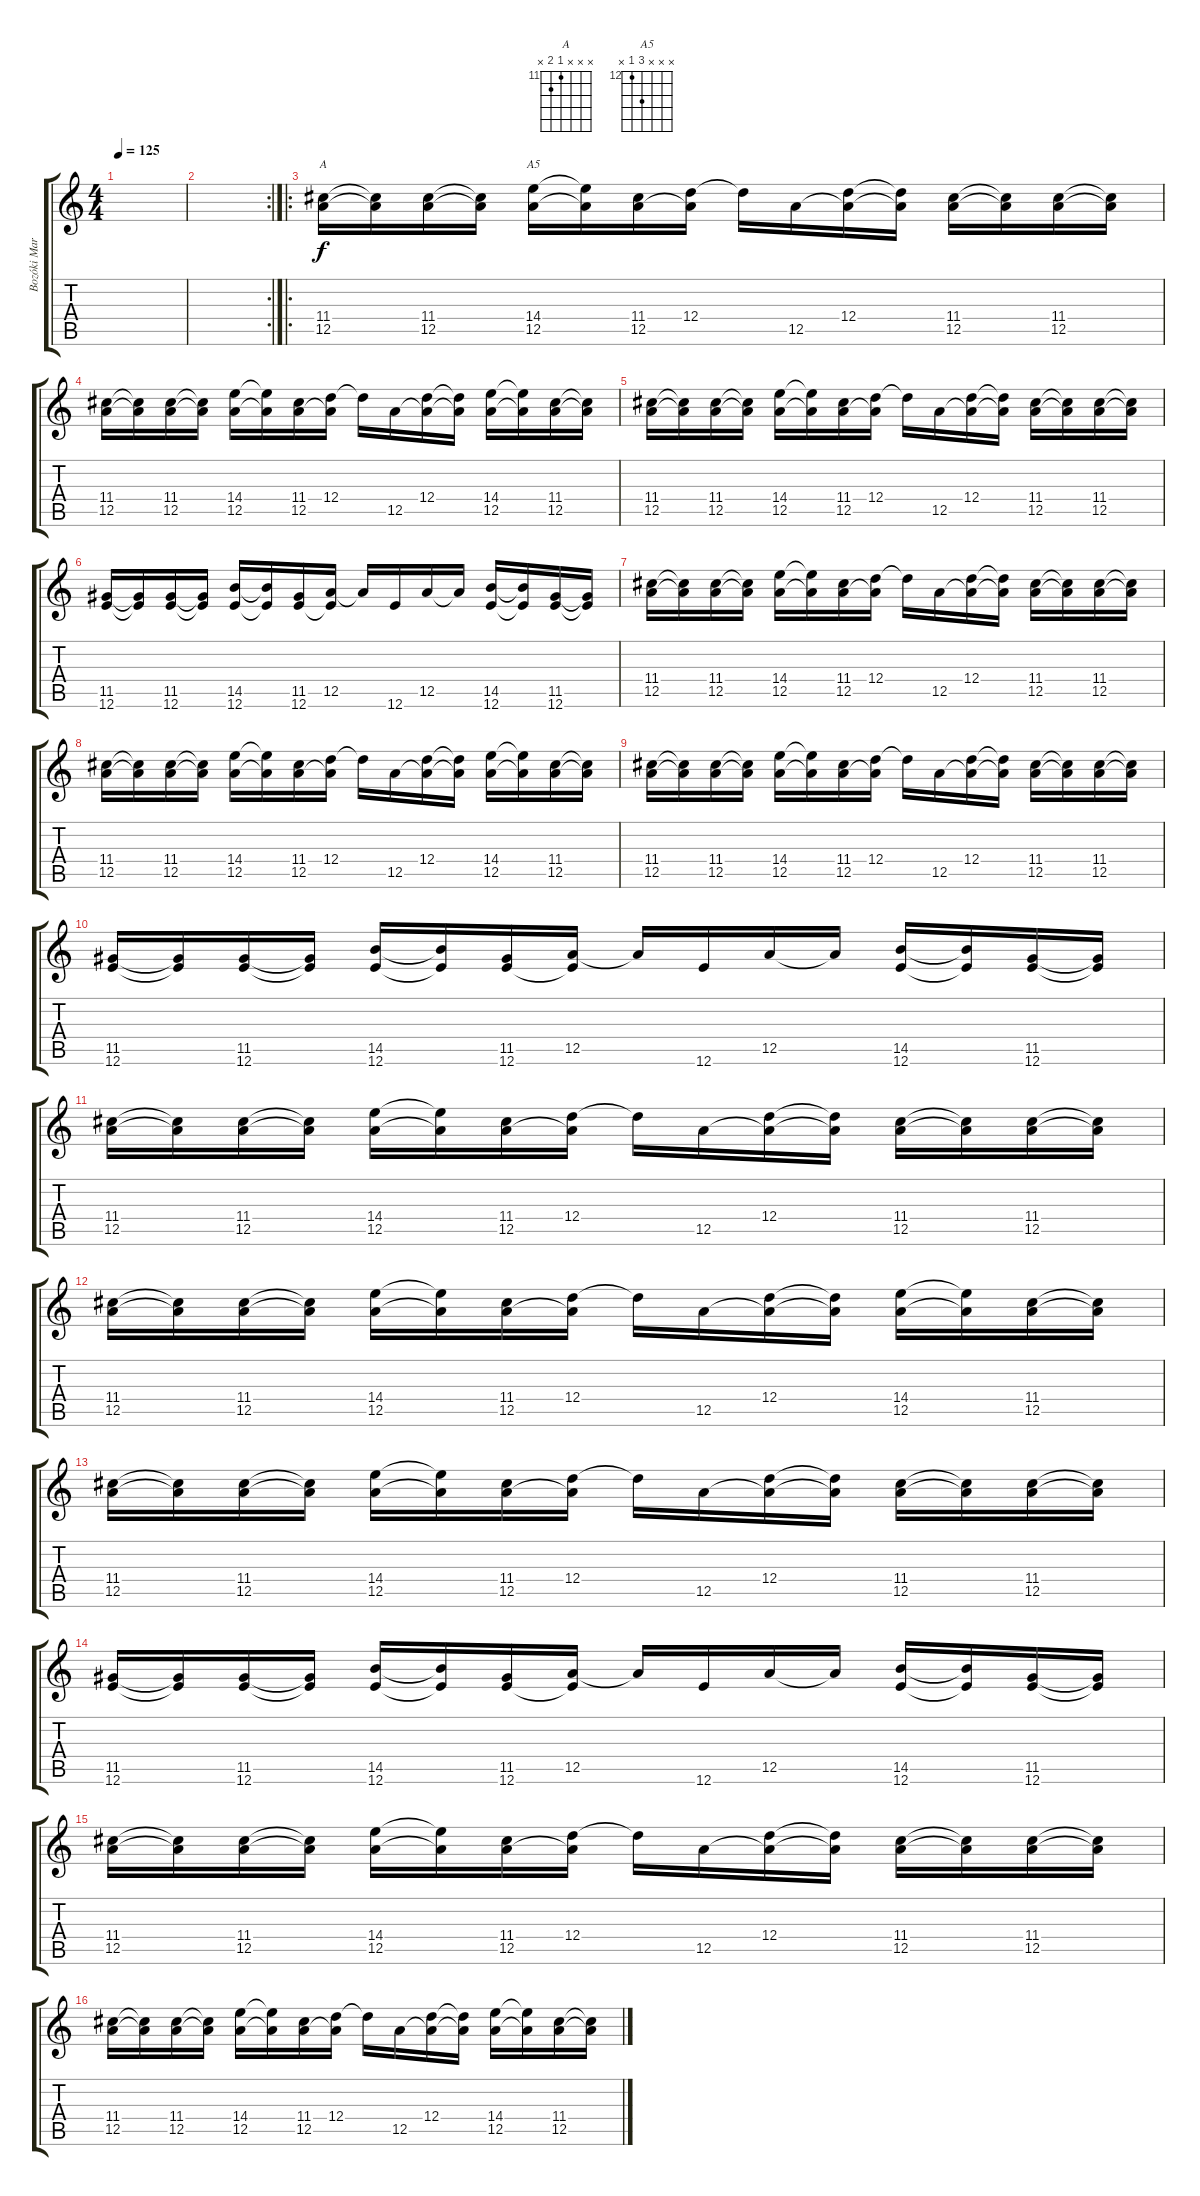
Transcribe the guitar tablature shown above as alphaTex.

\track ("Bozóki Marci - Szólógitár" "Bozóki Mar") {instrument overdrivenguitar}
\staff {score tabs}
\tuning (E4 B3 G3 D3 A2 E2) {hide}
\chord ("A" x x x 11 12 x) {firstfret 11}
\chord ("A5" x x x 14 12 x) {firstfret 12}
\ts (4 4)
\tempo 125
\clef g2
\ks c
|
\rc 2
|
\ro
(11.4 12.5).16{ch "A"} (11.4{t} 12.5{t}).16 (11.4 12.5).16 (11.4{t} 12.5{t}).16 (14.4 12.5).16{ch "A5"} (14.4{t} 12.5{t}).16 (11.4 12.5).16 (12.4 12.5{t}).16 12.4{t}.16 12.5.16 (12.4 12.5{t}).16 (12.4{t} 12.5{t}).16 (11.4 12.5).16 (11.4{t} 12.5{t}).16 (11.4 12.5).16 (11.4{t} 12.5{t}).16 |
(11.4 12.5).16 (11.4{t} 12.5{t}).16 (11.4 12.5).16 (11.4{t} 12.5{t}).16 (14.4 12.5).16 (14.4{t} 12.5{t}).16 (11.4 12.5).16 (12.4 12.5{t}).16 12.4{t}.16 12.5.16 (12.4 12.5{t}).16 (12.4{t} 12.5{t}).16 (14.4 12.5).16 (14.4{t} 12.5{t}).16 (11.4 12.5).16 (11.4{t} 12.5{t}).16 |
(11.4 12.5).16 (11.4{t} 12.5{t}).16 (11.4 12.5).16 (11.4{t} 12.5{t}).16 (14.4 12.5).16 (14.4{t} 12.5{t}).16 (11.4 12.5).16 (12.4 12.5{t}).16 12.4{t}.16 12.5.16 (12.4 12.5{t}).16 (12.4{t} 12.5{t}).16 (11.4 12.5).16 (11.4{t} 12.5{t}).16 (11.4 12.5).16 (11.4{t} 12.5{t}).16 |
(11.5 12.6).16 (11.5{t} 12.6{t}).16 (11.5 12.6).16 (11.5{t} 12.6{t}).16 (14.5 12.6).16 (14.5{t} 12.6{t}).16 (11.5 12.6).16 (12.5 12.6{t}).16 12.5{t}.16 12.6.16 12.5.16 12.5{t}.16 (14.5 12.6).16 (14.5{t} 12.6{t}).16 (11.5 12.6).16 (11.5{t} 12.6{t}).16 |
(11.4 12.5).16 (11.4{t} 12.5{t}).16 (11.4 12.5).16 (11.4{t} 12.5{t}).16 (14.4 12.5).16 (14.4{t} 12.5{t}).16 (11.4 12.5).16 (12.4 12.5{t}).16 12.4{t}.16 12.5.16 (12.4 12.5{t}).16 (12.4{t} 12.5{t}).16 (11.4 12.5).16 (11.4{t} 12.5{t}).16 (11.4 12.5).16 (11.4{t} 12.5{t}).16 |
(11.4 12.5).16 (11.4{t} 12.5{t}).16 (11.4 12.5).16 (11.4{t} 12.5{t}).16 (14.4 12.5).16 (14.4{t} 12.5{t}).16 (11.4 12.5).16 (12.4 12.5{t}).16 12.4{t}.16 12.5.16 (12.4 12.5{t}).16 (12.4{t} 12.5{t}).16 (14.4 12.5).16 (14.4{t} 12.5{t}).16 (11.4 12.5).16 (11.4{t} 12.5{t}).16 |
(11.4 12.5).16 (11.4{t} 12.5{t}).16 (11.4 12.5).16 (11.4{t} 12.5{t}).16 (14.4 12.5).16 (14.4{t} 12.5{t}).16 (11.4 12.5).16 (12.4 12.5{t}).16 12.4{t}.16 12.5.16 (12.4 12.5{t}).16 (12.4{t} 12.5{t}).16 (11.4 12.5).16 (11.4{t} 12.5{t}).16 (11.4 12.5).16 (11.4{t} 12.5{t}).16 |
(11.5 12.6).16 (11.5{t} 12.6{t}).16 (11.5 12.6).16 (11.5{t} 12.6{t}).16 (14.5 12.6).16 (14.5{t} 12.6{t}).16 (11.5 12.6).16 (12.5 12.6{t}).16 12.5{t}.16 12.6.16 12.5.16 12.5{t}.16 (14.5 12.6).16 (14.5{t} 12.6{t}).16 (11.5 12.6).16 (11.5{t} 12.6{t}).16 |
(11.4 12.5).16 (11.4{t} 12.5{t}).16 (11.4 12.5).16 (11.4{t} 12.5{t}).16 (14.4 12.5).16 (14.4{t} 12.5{t}).16 (11.4 12.5).16 (12.4 12.5{t}).16 12.4{t}.16 12.5.16 (12.4 12.5{t}).16 (12.4{t} 12.5{t}).16 (11.4 12.5).16 (11.4{t} 12.5{t}).16 (11.4 12.5).16 (11.4{t} 12.5{t}).16 |
(11.4 12.5).16 (11.4{t} 12.5{t}).16 (11.4 12.5).16 (11.4{t} 12.5{t}).16 (14.4 12.5).16 (14.4{t} 12.5{t}).16 (11.4 12.5).16 (12.4 12.5{t}).16 12.4{t}.16 12.5.16 (12.4 12.5{t}).16 (12.4{t} 12.5{t}).16 (14.4 12.5).16 (14.4{t} 12.5{t}).16 (11.4 12.5).16 (11.4{t} 12.5{t}).16 |
(11.4 12.5).16 (11.4{t} 12.5{t}).16 (11.4 12.5).16 (11.4{t} 12.5{t}).16 (14.4 12.5).16 (14.4{t} 12.5{t}).16 (11.4 12.5).16 (12.4 12.5{t}).16 12.4{t}.16 12.5.16 (12.4 12.5{t}).16 (12.4{t} 12.5{t}).16 (11.4 12.5).16 (11.4{t} 12.5{t}).16 (11.4 12.5).16 (11.4{t} 12.5{t}).16 |
(11.5 12.6).16 (11.5{t} 12.6{t}).16 (11.5 12.6).16 (11.5{t} 12.6{t}).16 (14.5 12.6).16 (14.5{t} 12.6{t}).16 (11.5 12.6).16 (12.5 12.6{t}).16 12.5{t}.16 12.6.16 12.5.16 12.5{t}.16 (14.5 12.6).16 (14.5{t} 12.6{t}).16 (11.5 12.6).16 (11.5{t} 12.6{t}).16 |
(11.4 12.5).16 (11.4{t} 12.5{t}).16 (11.4 12.5).16 (11.4{t} 12.5{t}).16 (14.4 12.5).16 (14.4{t} 12.5{t}).16 (11.4 12.5).16 (12.4 12.5{t}).16 12.4{t}.16 12.5.16 (12.4 12.5{t}).16 (12.4{t} 12.5{t}).16 (11.4 12.5).16 (11.4{t} 12.5{t}).16 (11.4 12.5).16 (11.4{t} 12.5{t}).16 |
(11.4 12.5).16 (11.4{t} 12.5{t}).16 (11.4 12.5).16 (11.4{t} 12.5{t}).16 (14.4 12.5).16 (14.4{t} 12.5{t}).16 (11.4 12.5).16 (12.4 12.5{t}).16 12.4{t}.16 12.5.16 (12.4 12.5{t}).16 (12.4{t} 12.5{t}).16 (14.4 12.5).16 (14.4{t} 12.5{t}).16 (11.4 12.5).16 (11.4{t} 12.5{t}).16
